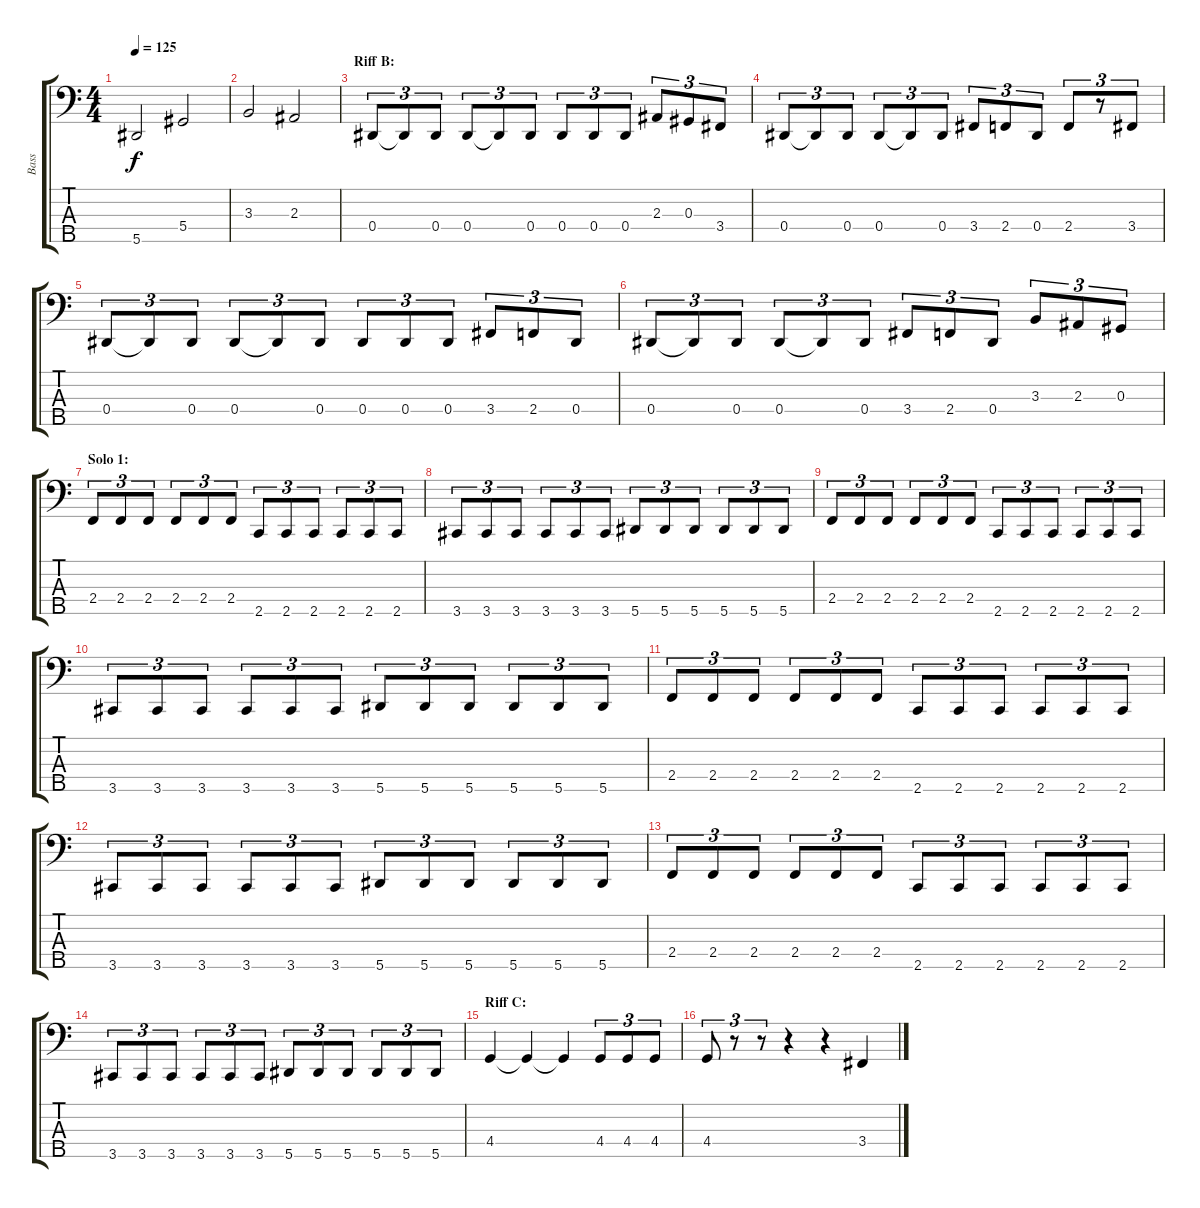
\track ("Bass" "Bass") {instrument electricbasspick}
\staff {score tabs}
\tuning (Gb2 Db2 Ab1 Eb1 Bb0) {hide}
\ts (4 4)
\tempo 125
\clef f4
\ks c
5.5.2{dy f} 5.4.2 |
3.3.2 2.3.2 |
\section ("" "Riff B:")
0.4.8{tu (3 2)} 0.4{t}.8{tu (3 2)} 0.4.8{tu (3 2)} 0.4.8{tu (3 2)} 0.4{t}.8{tu (3 2)} 0.4.8{tu (3 2)} 0.4.8{tu (3 2)} 0.4.8{tu (3 2)} 0.4.8{tu (3 2)} 2.3.8{tu (3 2)} 0.3.8{tu (3 2)} 3.4.8{tu (3 2)} |
0.4.8{tu (3 2)} 0.4{t}.8{tu (3 2)} 0.4.8{tu (3 2)} 0.4.8{tu (3 2)} 0.4{t}.8{tu (3 2)} 0.4.8{tu (3 2)} 3.4.8{tu (3 2)} 2.4.8{tu (3 2)} 0.4.8{tu (3 2)} 2.4.8{tu (3 2)} r.8{tu (3 2)} 3.4.8{tu (3 2)} |
0.4.8{tu (3 2)} 0.4{t}.8{tu (3 2)} 0.4.8{tu (3 2)} 0.4.8{tu (3 2)} 0.4{t}.8{tu (3 2)} 0.4.8{tu (3 2)} 0.4.8{tu (3 2)} 0.4.8{tu (3 2)} 0.4.8{tu (3 2)} 3.4.8{tu (3 2)} 2.4.8{tu (3 2)} 0.4.8{tu (3 2)} |
0.4.8{tu (3 2)} 0.4{t}.8{tu (3 2)} 0.4.8{tu (3 2)} 0.4.8{tu (3 2)} 0.4{t}.8{tu (3 2)} 0.4.8{tu (3 2)} 3.4.8{tu (3 2)} 2.4.8{tu (3 2)} 0.4.8{tu (3 2)} 3.3.8{tu (3 2)} 2.3.8{tu (3 2)} 0.3.8{tu (3 2)} |
\section ("" "Solo 1:")
2.4.8{tu (3 2)} 2.4.8{tu (3 2)} 2.4.8{tu (3 2)} 2.4.8{tu (3 2)} 2.4.8{tu (3 2)} 2.4.8{tu (3 2)} 2.5.8{tu (3 2)} 2.5.8{tu (3 2)} 2.5.8{tu (3 2)} 2.5.8{tu (3 2)} 2.5.8{tu (3 2)} 2.5.8{tu (3 2)} |
3.5.8{tu (3 2)} 3.5.8{tu (3 2)} 3.5.8{tu (3 2)} 3.5.8{tu (3 2)} 3.5.8{tu (3 2)} 3.5.8{tu (3 2)} 5.5.8{tu (3 2)} 5.5.8{tu (3 2)} 5.5.8{tu (3 2)} 5.5.8{tu (3 2)} 5.5.8{tu (3 2)} 5.5.8{tu (3 2)} |
2.4.8{tu (3 2)} 2.4.8{tu (3 2)} 2.4.8{tu (3 2)} 2.4.8{tu (3 2)} 2.4.8{tu (3 2)} 2.4.8{tu (3 2)} 2.5.8{tu (3 2)} 2.5.8{tu (3 2)} 2.5.8{tu (3 2)} 2.5.8{tu (3 2)} 2.5.8{tu (3 2)} 2.5.8{tu (3 2)} |
3.5.8{tu (3 2)} 3.5.8{tu (3 2)} 3.5.8{tu (3 2)} 3.5.8{tu (3 2)} 3.5.8{tu (3 2)} 3.5.8{tu (3 2)} 5.5.8{tu (3 2)} 5.5.8{tu (3 2)} 5.5.8{tu (3 2)} 5.5.8{tu (3 2)} 5.5.8{tu (3 2)} 5.5.8{tu (3 2)} |
2.4.8{tu (3 2)} 2.4.8{tu (3 2)} 2.4.8{tu (3 2)} 2.4.8{tu (3 2)} 2.4.8{tu (3 2)} 2.4.8{tu (3 2)} 2.5.8{tu (3 2)} 2.5.8{tu (3 2)} 2.5.8{tu (3 2)} 2.5.8{tu (3 2)} 2.5.8{tu (3 2)} 2.5.8{tu (3 2)} |
3.5.8{tu (3 2)} 3.5.8{tu (3 2)} 3.5.8{tu (3 2)} 3.5.8{tu (3 2)} 3.5.8{tu (3 2)} 3.5.8{tu (3 2)} 5.5.8{tu (3 2)} 5.5.8{tu (3 2)} 5.5.8{tu (3 2)} 5.5.8{tu (3 2)} 5.5.8{tu (3 2)} 5.5.8{tu (3 2)} |
2.4.8{tu (3 2)} 2.4.8{tu (3 2)} 2.4.8{tu (3 2)} 2.4.8{tu (3 2)} 2.4.8{tu (3 2)} 2.4.8{tu (3 2)} 2.5.8{tu (3 2)} 2.5.8{tu (3 2)} 2.5.8{tu (3 2)} 2.5.8{tu (3 2)} 2.5.8{tu (3 2)} 2.5.8{tu (3 2)} |
3.5.8{tu (3 2)} 3.5.8{tu (3 2)} 3.5.8{tu (3 2)} 3.5.8{tu (3 2)} 3.5.8{tu (3 2)} 3.5.8{tu (3 2)} 5.5.8{tu (3 2)} 5.5.8{tu (3 2)} 5.5.8{tu (3 2)} 5.5.8{tu (3 2)} 5.5.8{tu (3 2)} 5.5.8{tu (3 2)} |
\section ("" "Riff C:")
4.4.4 4.4{t}.4 4.4{t}.4 4.4.8{tu (3 2)} 4.4.8{tu (3 2)} 4.4.8{tu (3 2)} |
4.4.8{tu (3 2)} r.8{tu (3 2)} r.8{tu (3 2)} r.4 r.4 3.4.4
